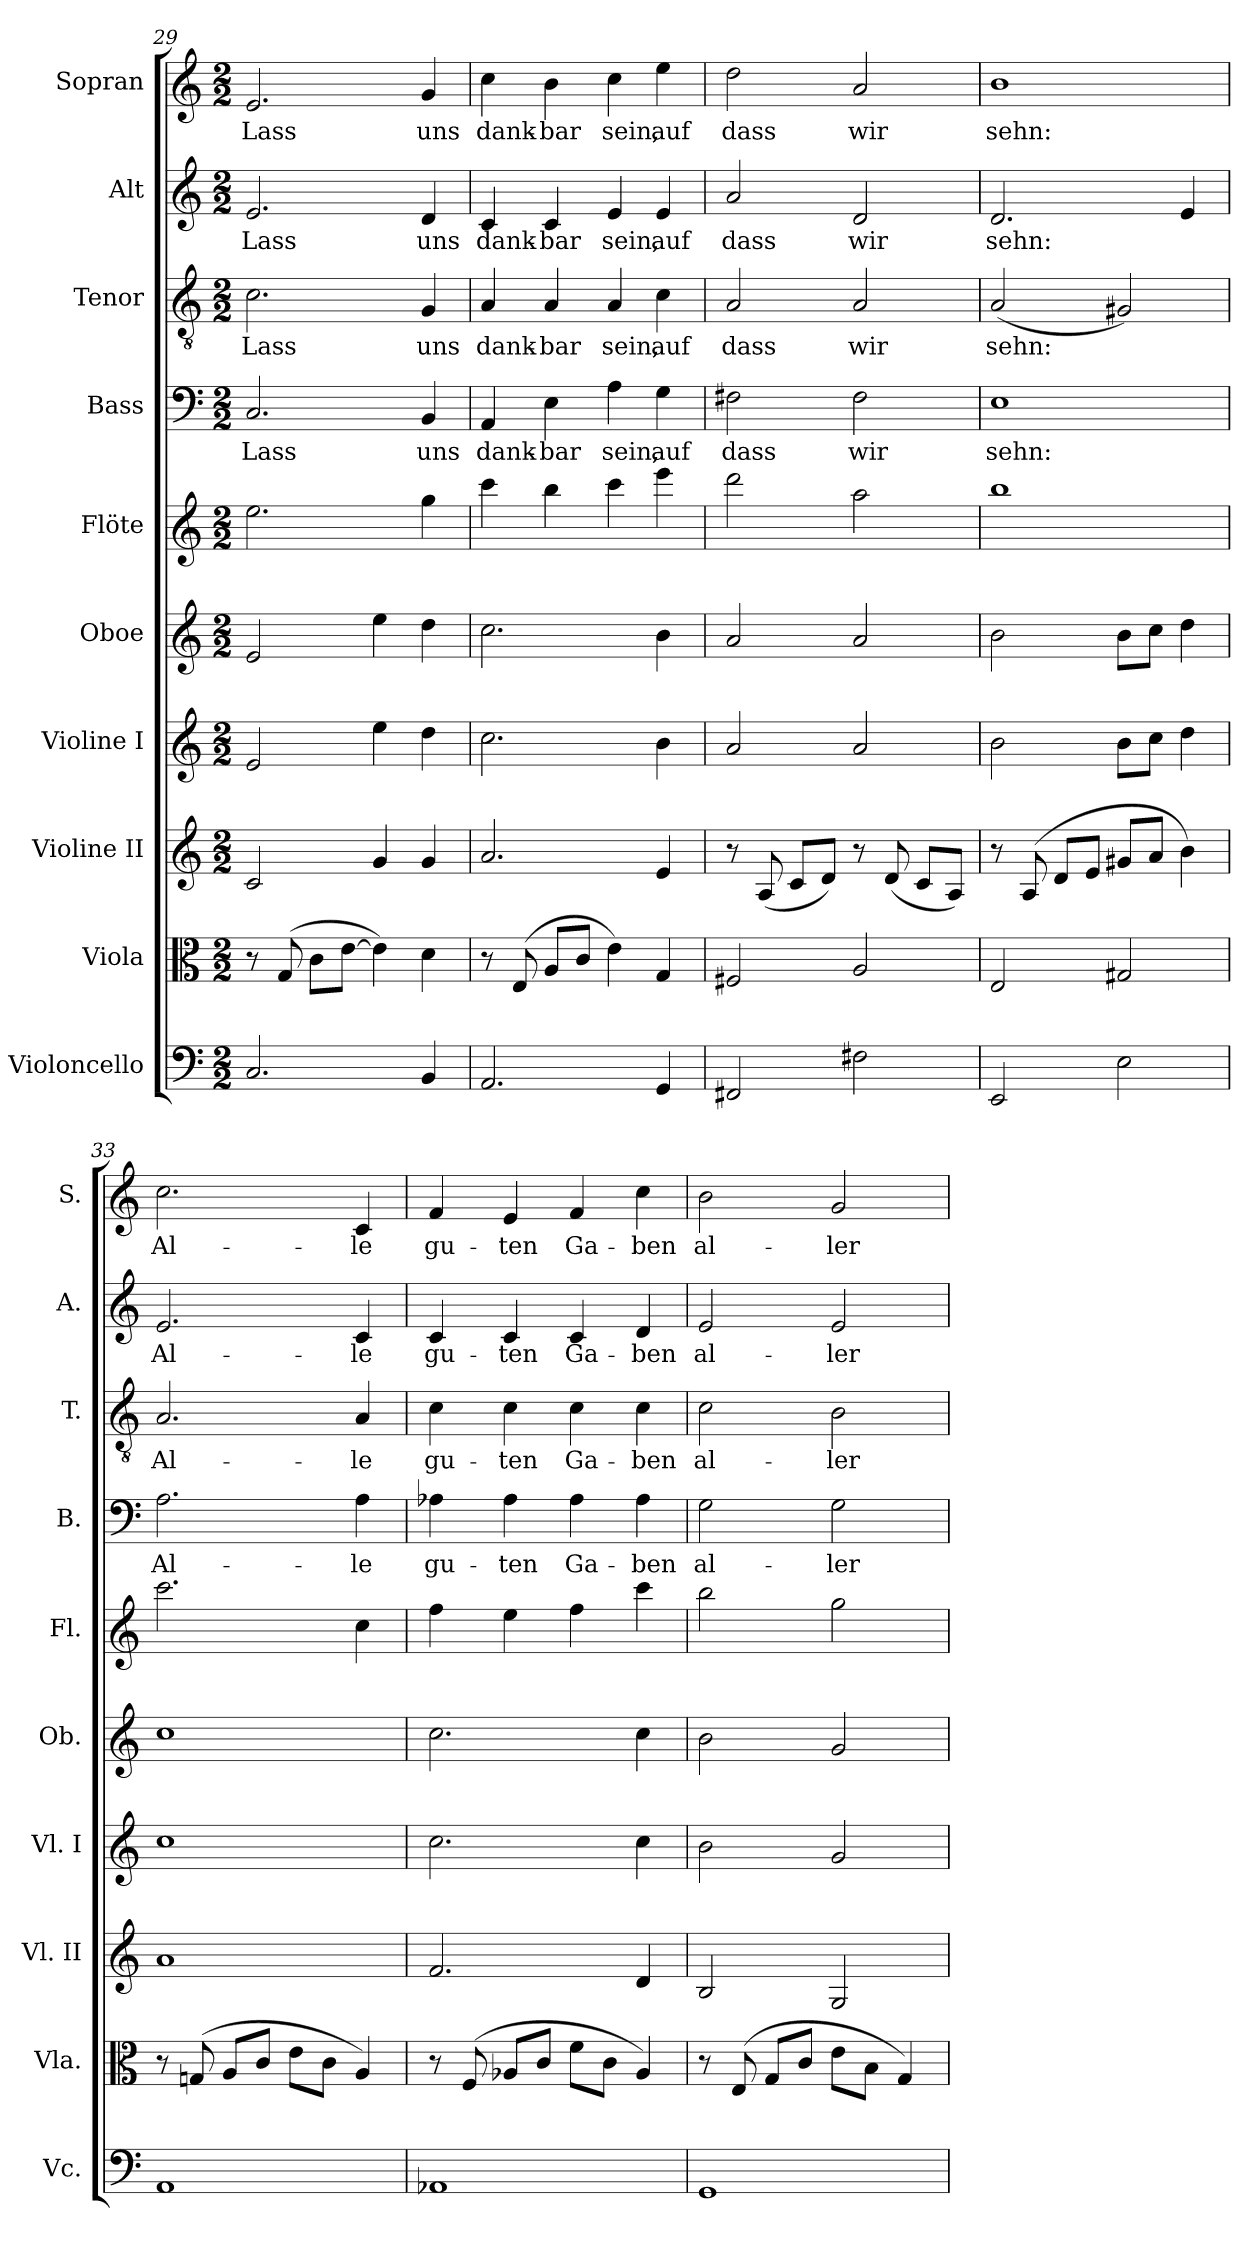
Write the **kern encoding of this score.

**kern	**kern	**kern	**kern	**kern	**kern	**kern	**text	**kern	**text	**kern	**text	**kern	**text
*part10	*part9	*part8	*part7	*part6	*part5	*part4	*part4	*part3	*part3	*part2	*part2	*part1	*part1
*staff10	*staff9	*staff8	*staff7	*staff6	*staff5	*staff4	*staff4	*staff3	*staff3	*staff2	*staff2	*staff1	*staff1
*I"Violoncello	*I"Viola	*I"Violine II	*I"Violine I	*I"Oboe	*I"Flöte	*I"Bass	*	*I"Tenor	*	*I"Alt	*	*I"Sopran	*
*I'Vc.	*I'Vla.	*I'Vl. II	*I'Vl. I	*I'Ob.	*I'Fl.	*I'B.	*	*I'T.	*	*I'A.	*	*I'S.	*
*clefF4	*clefC3	*clefG2	*clefG2	*clefG2	*clefG2	*clefF4	*	*clefGv2	*	*clefG2	*	*clefG2	*
*	*	*	*	*	*	*	*	*ITrd7c12	*	*	*	*	*
*k[]	*k[]	*k[]	*k[]	*k[]	*k[]	*k[]	*	*k[]	*	*k[]	*	*k[]	*
*M2/2	*M2/2	*M2/2	*M2/2	*M2/2	*M2/2	*M2/2	*	*M2/2	*	*M2/2	*	*M2/2	*
=29	=29	=29	=29	=29	=29	=29	=29	=29	=29	=29	=29	=29	=29
!	!	!	!	!	!	!	!LO:LY:b	!	!LO:LY:b	!	!LO:LY:b	!	!LO:LY:b
2.C/	8r	2c/	2e/	2e/	2.ee\	2.C/	Lass	2.C\	Lass	2.e/	Lass	2.e/	Lass
.	(>8G/	.	.	.	.	.	.	.	.	.	.	.	.
.	8c\L	.	.	.	.	.	.	.	.	.	.	.	.
.	[8e\J	.	.	.	.	.	.	.	.	.	.	.	.
.	4e\])	4g/	4ee\	4ee\	.	.	.	.	.	.	.	.	.
!	!	!	!	!	!	!	!LO:LY:b	!	!LO:LY:b	!	!LO:LY:b	!	!LO:LY:b
4BB/	4d\	4g/	4dd\	4dd\	4gg\	4BB/	uns	4GG/	uns	4d/	uns	4g/	uns
=30	=30	=30	=30	=30	=30	=30	=30	=30	=30	=30	=30	=30	=30
!	!	!	!	!	!	!	!LO:LY:b	!	!LO:LY:b	!	!LO:LY:b	!	!LO:LY:b
2.AA/	8r	2.a/	2.cc\	2.cc\	4ccc\	4AA/	dank-	4AA/	dank-	4c/	dank-	4cc\	dank-
.	(>8E/	.	.	.	.	.	.	.	.	.	.	.	.
!	!	!	!	!	!	!	!LO:LY:b	!	!LO:LY:b	!	!LO:LY:b	!	!LO:LY:b
.	8A/L	.	.	.	4bb\	4E\	-bar	4AA/	-bar	4c/	-bar	4b\	-bar
.	8c/J	.	.	.	.	.	.	.	.	.	.	.	.
!	!	!	!	!	!	!	!LO:LY:b	!	!LO:LY:b	!	!LO:LY:b	!	!LO:LY:b
.	4e\)	.	.	.	4ccc\	4A\	sein,	4AA/	sein,	4e/	sein,	4cc\	sein,
!	!	!	!	!	!	!	!LO:LY:b	!	!LO:LY:b	!	!LO:LY:b	!	!LO:LY:b
4GG/	4G/	4e/	4b\	4b\	4eee\	4G\	auf	4C\	auf	4e/	auf	4ee\	auf
=31	=31	=31	=31	=31	=31	=31	=31	=31	=31	=31	=31	=31	=31
!	!	!	!	!	!	!	!LO:LY:b	!	!LO:LY:b	!	!LO:LY:b	!	!LO:LY:b
2FF#X/	2F#X/	8r	2a/	2a/	2ddd\	2F#X\	dass	2AA/	dass	2a/	dass	2dd\	dass
.	.	(<8A/	.	.	.	.	.	.	.	.	.	.	.
.	.	8c/L	.	.	.	.	.	.	.	.	.	.	.
.	.	8d/J)	.	.	.	.	.	.	.	.	.	.	.
!	!	!	!	!	!	!	!LO:LY:b	!	!LO:LY:b	!	!LO:LY:b	!	!LO:LY:b
2F#X\	2A/	8r	2a/	2a/	2aa\	2F#\	wir	2AA/	wir	2d/	wir	2a/	wir
.	.	(<8d/	.	.	.	.	.	.	.	.	.	.	.
.	.	8c/L	.	.	.	.	.	.	.	.	.	.	.
.	.	8A/J)	.	.	.	.	.	.	.	.	.	.	.
=32	=32	=32	=32	=32	=32	=32	=32	=32	=32	=32	=32	=32	=32
!	!	!	!	!	!	!	!LO:LY:b	!	!LO:LY:b	!	!LO:LY:b	!	!LO:LY:b
2EE/	2E/	8r	2b\	2b\	1bb	1E	sehn:	(<2AA/	sehn:	2.d/	sehn:	1b	sehn:
.	.	(>8A/	.	.	.	.	.	.	.	.	.	.	.
.	.	8d/L	.	.	.	.	.	.	.	.	.	.	.
.	.	8e/J	.	.	.	.	.	.	.	.	.	.	.
2E\	2G#X/	8g#X/L	8b\L	8b\L	.	.	.	2GG#X/)	.	.	.	.	.
.	.	8a/J	8cc\J	8cc\J	.	.	.	.	.	.	.	.	.
.	.	4b\)	4dd\	4dd\	.	.	.	.	.	4e/	.	.	.
!!LO:PB:g=z
=33	=33	=33	=33	=33	=33	=33	=33	=33	=33	=33	=33	=33	=33
!	!	!	!	!	!	!	!LO:LY:b	!	!LO:LY:b	!	!LO:LY:b	!	!LO:LY:b
1AA	8r	1a	1cc	1cc	2.ccc\	2.A\	Al-	2.AA/	Al-	2.e/	Al-	2.cc\	Al-
.	(>8Gn/	.	.	.	.	.	.	.	.	.	.	.	.
.	8A/L	.	.	.	.	.	.	.	.	.	.	.	.
.	8c/J	.	.	.	.	.	.	.	.	.	.	.	.
.	8e\L	.	.	.	.	.	.	.	.	.	.	.	.
.	8c\J	.	.	.	.	.	.	.	.	.	.	.	.
!	!	!	!	!	!	!	!LO:LY:b	!	!LO:LY:b	!	!LO:LY:b	!	!LO:LY:b
.	4A/)	.	.	.	4cc\	4A\	-le	4AA/	-le	4c/	-le	4c/	-le
=34	=34	=34	=34	=34	=34	=34	=34	=34	=34	=34	=34	=34	=34
!	!	!	!	!	!	!	!LO:LY:b	!	!LO:LY:b	!	!LO:LY:b	!	!LO:LY:b
1AA-X	8r	2.f/	2.cc\	2.cc\	4ff\	4A-X\	gu-	4C\	gu-	4c/	gu-	4f/	gu-
.	(>8F/	.	.	.	.	.	.	.	.	.	.	.	.
!	!	!	!	!	!	!	!LO:LY:b	!	!LO:LY:b	!	!LO:LY:b	!	!LO:LY:b
.	8A-X/L	.	.	.	4ee\	4A-\	-ten	4C\	-ten	4c/	-ten	4e/	-ten
.	8c/J	.	.	.	.	.	.	.	.	.	.	.	.
!	!	!	!	!	!	!	!LO:LY:b	!	!LO:LY:b	!	!LO:LY:b	!	!LO:LY:b
.	8f\L	.	.	.	4ff\	4A-\	Ga-	4C\	Ga-	4c/	Ga-	4f/	Ga-
.	8c\J	.	.	.	.	.	.	.	.	.	.	.	.
!	!	!	!	!	!	!	!LO:LY:b	!	!LO:LY:b	!	!LO:LY:b	!	!LO:LY:b
.	4A-/)	4d/	4cc\	4cc\	4ccc\	4A-\	-ben	4C\	-ben	4d/	-ben	4cc\	-ben
=35	=35	=35	=35	=35	=35	=35	=35	=35	=35	=35	=35	=35	=35
!	!	!	!	!	!	!	!LO:LY:b	!	!LO:LY:b	!	!LO:LY:b	!	!LO:LY:b
1GG	8r	2B/	2b\	2b\	2bb\	2G\	al-	2C\	al-	2e/	al-	2b\	al-
.	(>8E/	.	.	.	.	.	.	.	.	.	.	.	.
.	8G/L	.	.	.	.	.	.	.	.	.	.	.	.
.	8c/J	.	.	.	.	.	.	.	.	.	.	.	.
!	!	!	!	!	!	!	!LO:LY:b	!	!LO:LY:b	!	!LO:LY:b	!	!LO:LY:b
.	8e\L	2G/	2g/	2g/	2gg\	2G\	-ler	2BB\	-ler	2e/	-ler	2g/	-ler
.	8B\J	.	.	.	.	.	.	.	.	.	.	.	.
.	4G/)	.	.	.	.	.	.	.	.	.	.	.	.
=	=	=	=	=	=	=	=	=	=	=	=	=	=
*-	*-	*-	*-	*-	*-	*-	*-	*-	*-	*-	*-	*-	*-
